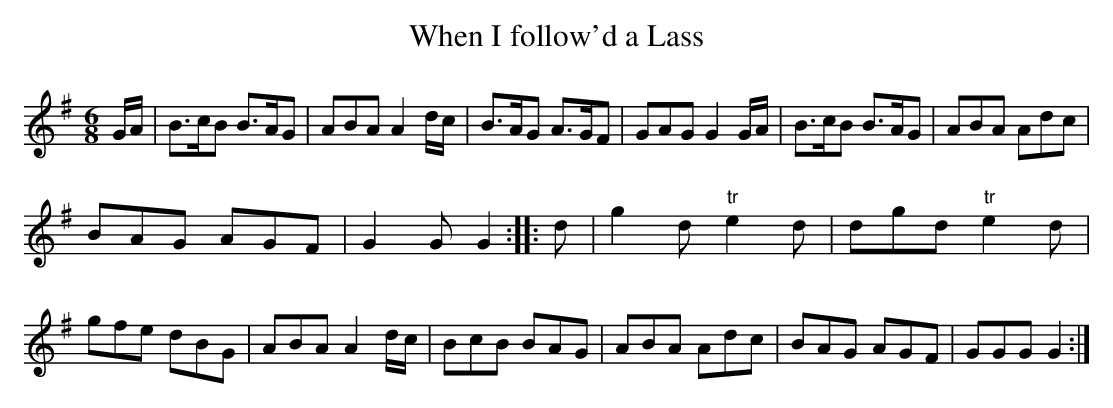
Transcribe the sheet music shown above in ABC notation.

X:1
T:When I follow'd a Lass
M:6/8
K:G major
G/A/|\
B>cB B>AG| ABA A2 d/c/| B>AG A>GF| GAG G2G/A/|\
B>cB B>AG| ABA Adc|
BAG AGF| G2G G2::\
d|\
g2d "tr"e2d| dgd "tr"e2d|
gfe dBG| ABA A2d/c/|\
BcB BAG| ABA Adc| BAG AGF| GGG G2:|
